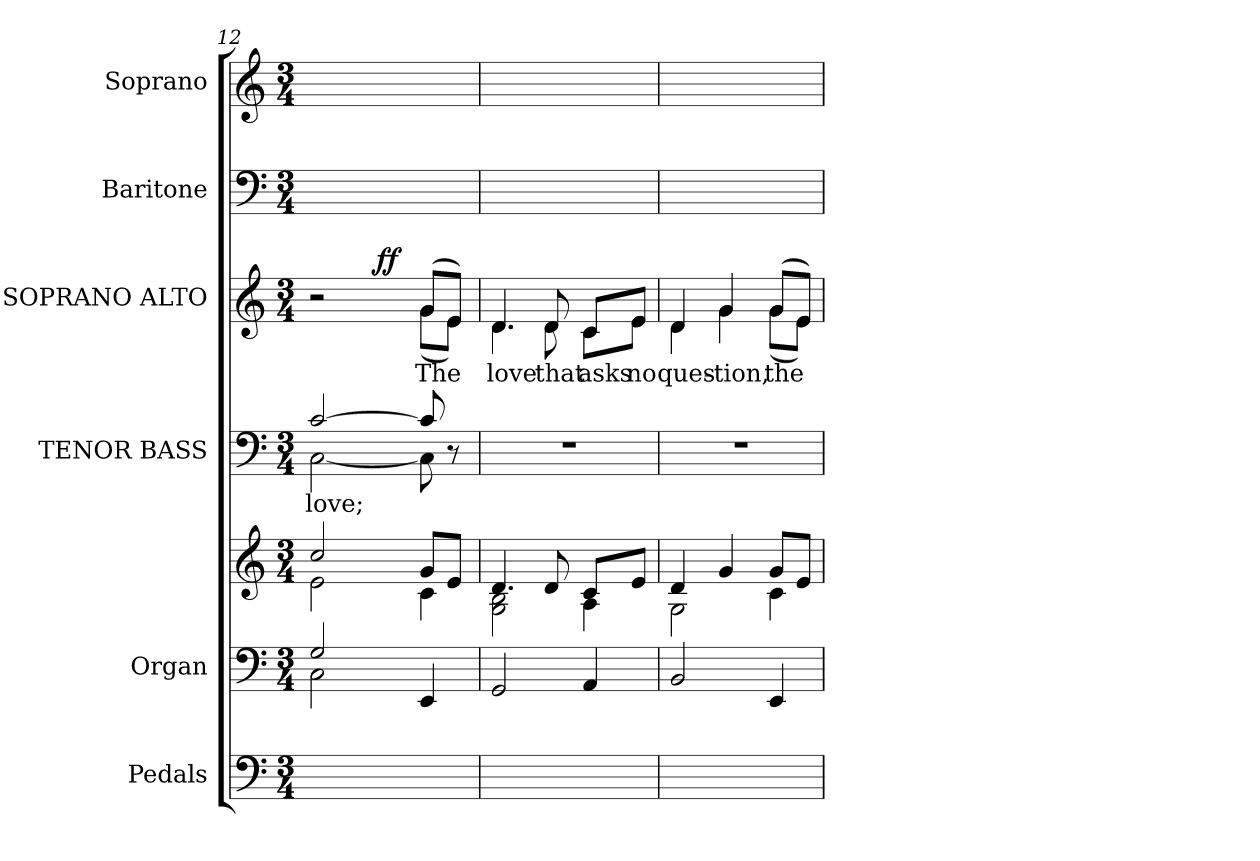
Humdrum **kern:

**kern	**kern	**kern	**kern	**text	**kern	**text	**dynam	**kern	**kern
*part6	*part5	*part5	*part4	*part4	*part3	*part3	*part3	*part2	*part1
*staff7	*staff6	*staff5	*staff4	*staff4	*staff3	*staff3	*staff3	*staff2	*staff1
*I"Pedals	*I"Organ	*	*I"TENOR BASS	*	*I"SOPRANO ALTO	*	*	*I"Baritone	*I"Soprano
*I'Ped.	*I'Org.	*	*I'B.	*	*I'S.	*	*	*I'Bar.	*I'S.
*clefF4	*clefF4	*clefG2	*clefF4	*	*clefG2	*	*	*clefF4	*clefG2
*k[]	*k[]	*k[]	*k[]	*	*k[]	*	*	*k[]	*k[]
*C:	*C:	*C:	*C:	*	*C:	*	*	*C:	*C:
*M3/4	*M3/4	*M3/4	*M3/4	*	*M3/4	*	*	*M3/4	*M3/4
=12	=12	=12	=12	=12	=12	=12	=12	=12	=12
*	*^	*^	*^	*	*	*	*	*	*
!	!	!	!	!	!	!	!LO:LY:b:color=#000000	!	!	!	!	!
*	*	*	*	*	*	*	*	*^	*	*	*	*
*	*	*	*	*	*	*	*	*	*^	*	*	*	*
2Ci/yy	2Gi/	2Ci\	2cci/	2ei\	[>2ci/	[<2Ci\	love;	2r	2ryy	8ryy	.	.	[>2ci\yy	2ryy
.	.	.	.	.	.	.	.	.	.	16ryy	.	.	.	.
.	.	.	.	.	.	.	.	.	.	32ryy	.	.	.	.
.	.	.	.	.	.	.	.	.	.	64ryy	.	.	.	.
.	.	.	.	.	.	.	.	.	.	256ryy	.	.	.	.
.	.	.	.	.	.	.	.	.	.	2ryy	.	ff	.	.
!	!	!	!	!	!	!	!	!	!	!	!LO:LY:b:color=#000000	!	!	!
4EE,i/yy	4EEi/	4ryy	8gi/L	4ci\	8ci/]	8Ci\]	.	(8gi/L	(8gi\L	.	The	.	8ci\yy]	(8gi/Lyy
.	.	.	8ei/J	.	8r	8ryy	.	8ei/J)	8ei\J)	.	.	.	8ryy	8ei/Jyy)
.	.	.	.	.	.	.	.	.	.	128.ryy	.	.	.	.
=13	=13	=13	=13	=13	=13	=13	=13	=13	=13	=13	=13	=13	=13	=13
!	!	!	!	!	!LO:N:vis=1	!	!	!	!	!	!	!	!	!
*	*	*	*	*	*v	*v	*	*	*	*	*	*	*	*
*	*v	*v	*	*	*	*	*	*v	*v	*	*	*	*
*	*^	*	*	*^	*	*	*^	*	*	*	*
!	!	!	!	!	!	!	!	!	!	!	!LO:LY:b:color=#000000	!	!LO:N:vis=1	!
*	*	*	*	*	*v	*v	*	*	*	*	*	*	*	*
*	*v	*v	*	*	*	*	*	*v	*v	*	*	*	*
2GGi/yy	2GGi/	4.di/	2Gi\ 2Bi	2.r	.	4.di/	4.di\	love	.	2.ryy	4.di/yy
!	!	!	!	!	!	!	!	!LO:LY:b:color=#000000	!	!	!
.	.	8di/	.	.	.	8di/	8di\	that	.	.	8di/yy
!	!	!	!	!	!	!	!	!LO:LY:b:color=#000000	!	!	!
4AAi/yy	4AAi/	8ci/L	4Ai\	.	.	8ci/L	8ci\L	asks	.	.	8ci/Lyy
!	!	!	!	!	!	!	!	!LO:LY:b:color=#000000	!	!	!
.	.	8ei/J	.	.	.	8ei/J	8ei\J	no	.	.	8ei/Jyy
!!LO:LB:g=z
=14	=14	=14	=14	=14	=14	=14	=14	=14	=14	=14	=14
!	!	!	!	!LO:N:vis=1	!	!	!	!	!	!	!
!	!	!	!	!	!	!	!	!LO:LY:b:color=#000000	!	!LO:N:vis=1	!
2BBi/yy	2BBi/	4di/	2Gi\	2.r	.	4di/	4di\	ques-	.	2.ryy	4di/yy
!	!	!	!	!	!	!	!	!LO:LY:b:color=#000000	!	!	!
.	.	4gi/	.	.	.	4gi/	4gi\	-tion,	.	.	4gi/yy
!	!	!	!	!	!	!	!	!LO:LY:b:color=#000000	!	!	!
4EEi/yy	4EEi/	8gi/L	4ci\	.	.	(8gi/L	(8gi\L	the	.	.	(8gi/Lyy
.	.	8ei/J	.	.	.	8ei/J)	8ei\J)	.	.	.	8ei/Jyy)
*	*	*v	*v	*	*	*v	*v	*	*	*	*
=	=	=	=	=	=	=	=	=	=
*-	*-	*-	*-	*-	*-	*-	*-	*-	*-
